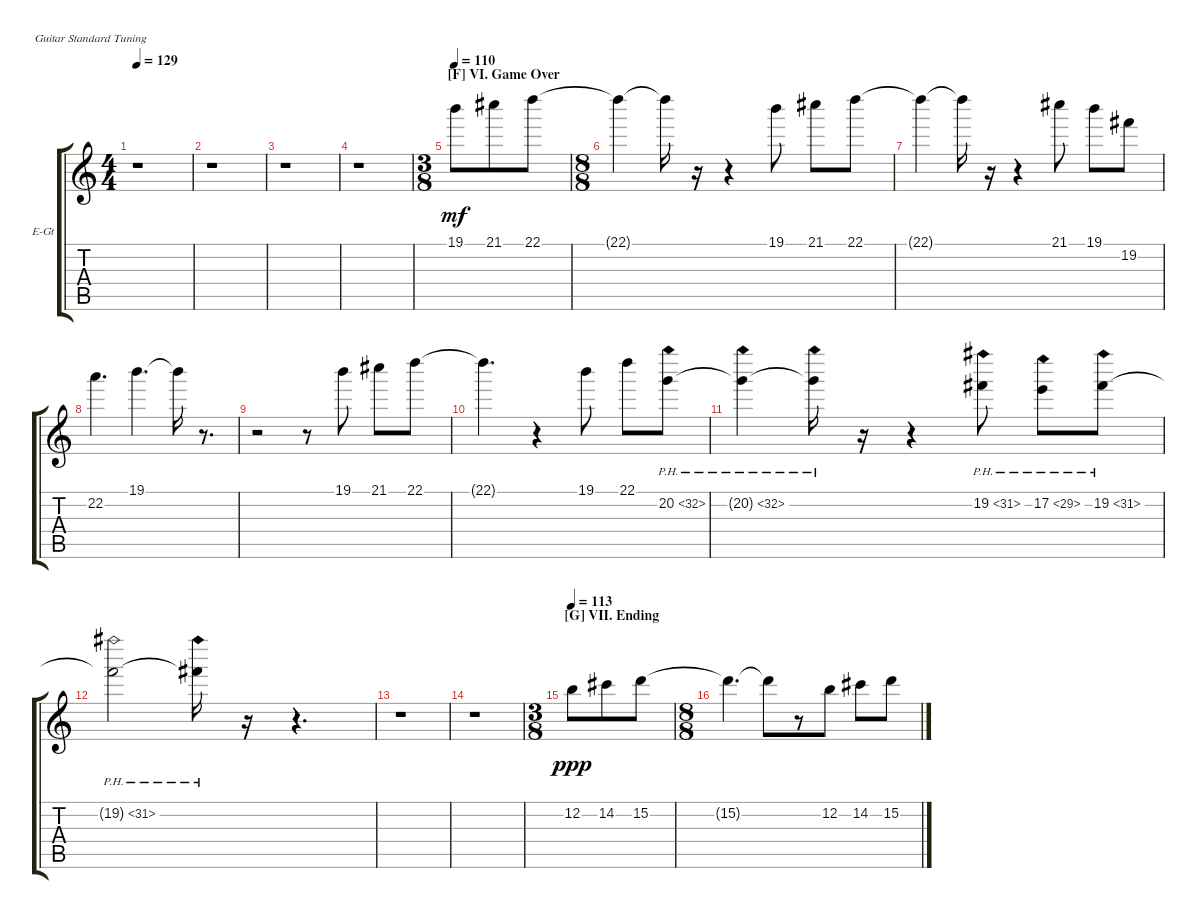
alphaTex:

\defaultSystemsLayout 4
\bracketExtendMode groupsimilarinstruments
\firstSystemTrackNameOrientation horizontal
\otherSystemsTrackNameOrientation horizontal
\track ("Main Lead Melody" "E-Gt") {instrument distortionguitar}
\staff {score tabs}
\tuning (E4 B3 G3 D3 A2 E2)
\ts (4 4)
\tempo 129
\clef g2
\ks c
r.1{dy mf} |
r.1 |
r.1 |
r.1 |
\ts (3 8)
\section ("F" "VI. Game Over")
\tempo 110
19.1.8 21.1.8 22.1.8 |
\ts (8 8)
22.1{t}.4 22.1{t}.16 r.16 r.4 19.1.8 21.1.8 22.1.8 |
22.1{t}.4 22.1{t}.16 r.16 r.4 21.1.8 19.1.8 19.2.8 |
22.2.4{d} 19.1.4{d} 19.1{t}.16 r.8{d} |
r.2 r.8 19.1.8 21.1.8 22.1.8 |
22.1{t}.4{d} r.4 19.1.8 22.1.8 20.2{ph 12}.8 |
20.2{ph 12 t}.4 20.2{ph 12 t}.16 r.16 r.4 19.2{ph 12}.8 17.2{ph 12}.8 19.2{ph 12}.8 |
19.2{ph 12 t}.2 19.2{ph 12 t}.16 r.16 r.4{d} |
r.1 |
r.1 |
\ts (3 8)
\section ("G" "VII. Ending")
\tempo 113
12.2.8{dy ppp} 14.2.8 15.2.8 |
\ts (8 8)
15.2{t}.4{d} 15.2{t}.8 r.8 12.2.8 14.2.8 15.2.8
